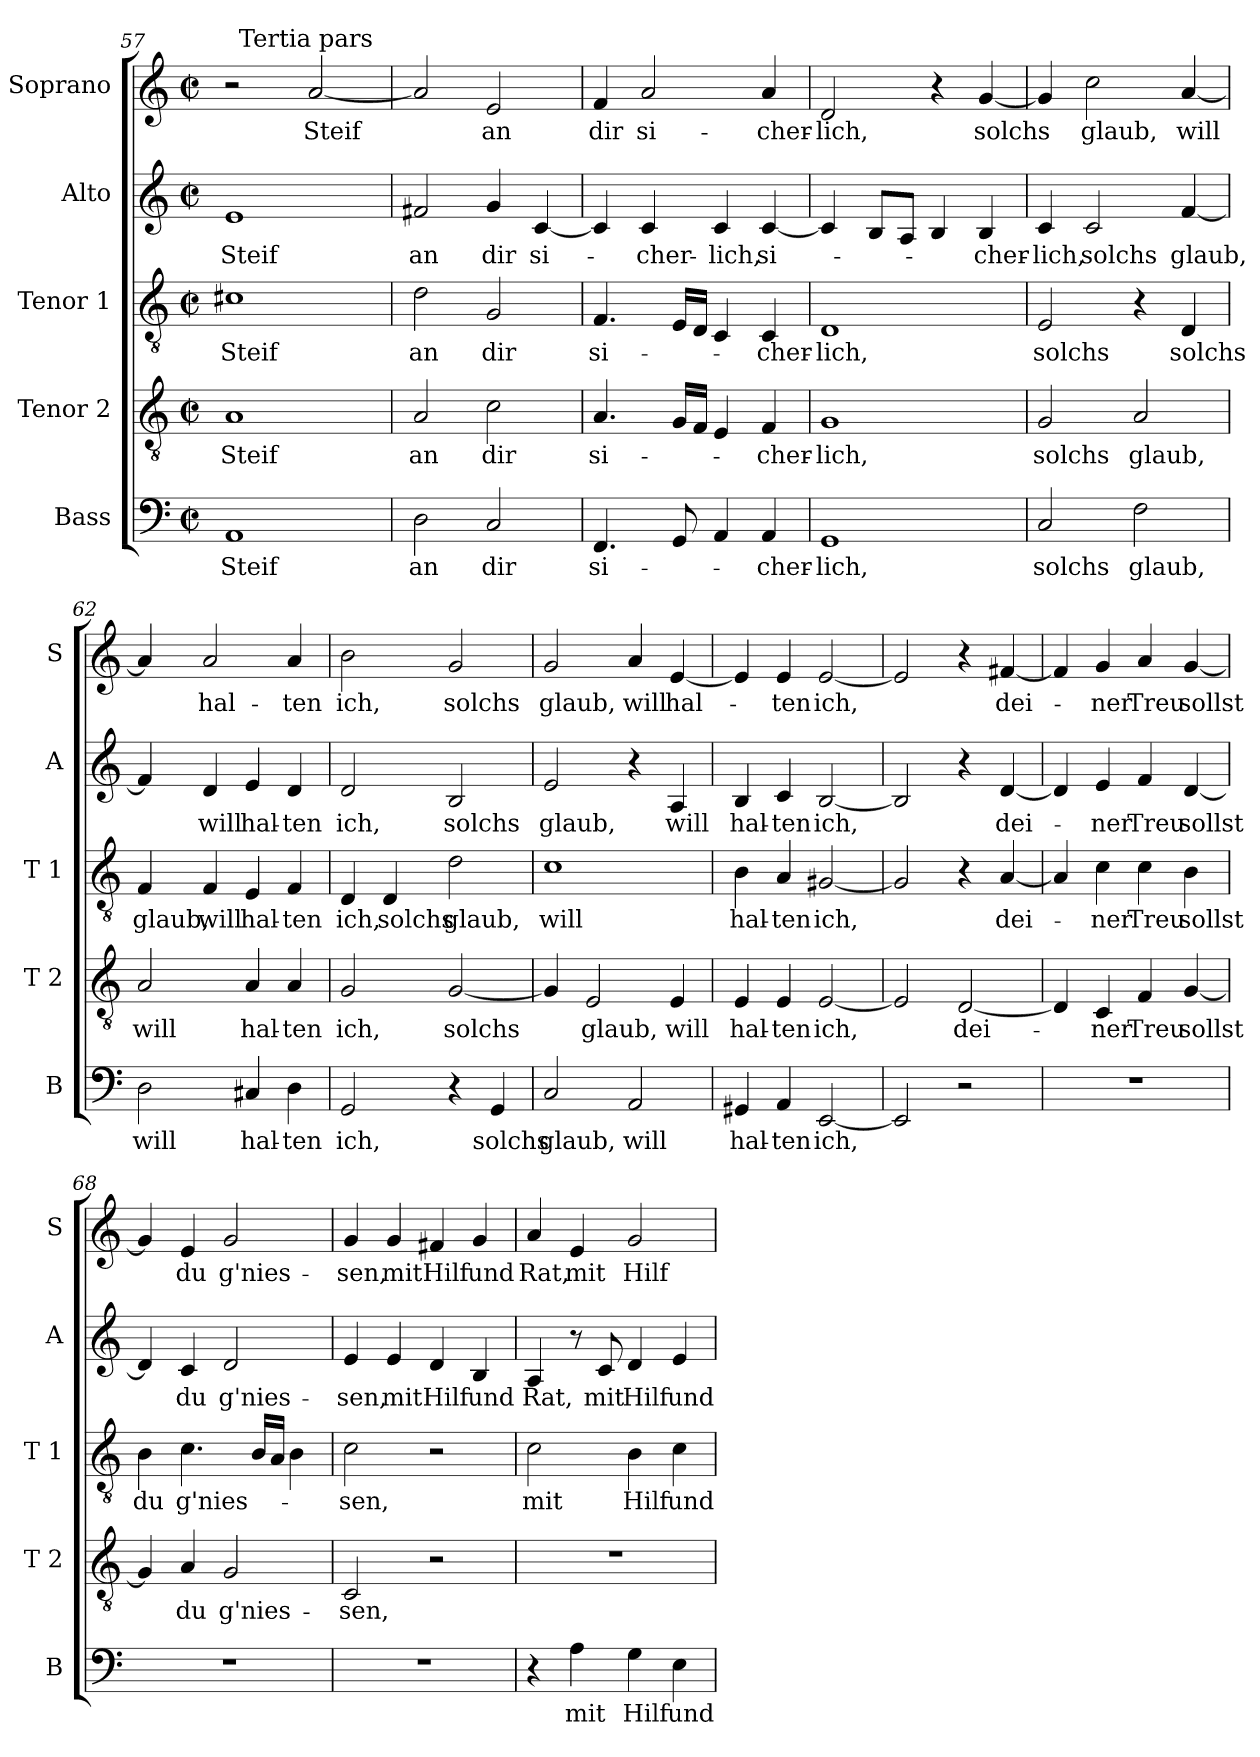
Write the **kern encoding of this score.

**kern	**text	**kern	**text	**kern	**text	**kern	**text	**kern	**text
*part5	*part5	*part4	*part4	*part3	*part3	*part2	*part2	*part1	*part1
*staff5	*staff5	*staff4	*staff4	*staff3	*staff3	*staff2	*staff2	*staff1	*staff1
*I"Bass	*	*I"Tenor 2	*	*I"Tenor 1	*	*I"Alto	*	*I"Soprano	*
*I'B	*	*I'T 2	*	*I'T 1	*	*I'A	*	*I'S	*
*clefF4	*	*clefGv2	*	*clefGv2	*	*clefG2	*	*clefG2	*
*k[]	*	*k[]	*	*k[]	*	*k[]	*	*k[]	*
*C:	*	*C:	*	*C:	*	*C:	*	*C:	*
*M2/2	*	*M2/2	*	*M2/2	*	*M2/2	*	*M2/2	*
*met(c|)	*	*met(c|)	*	*met(c|)	*	*met(c|)	*	*met(c|)	*
=57	=57	=57	=57	=57	=57	=57	=57	=57	=57
!	!LO:LY:b	!	!LO:LY:b	!	!LO:LY:b	!	!LO:LY:b	!	!
*	*	*	*	*	*	*	*	*^	*
1AA	Steif	1A	Steif	1c#X	Steif	1e	Steif	2r	32ryy	.
!	!	!	!	!	!	!	!	!	!LO:TX:a:t=Tertia pars	!
.	.	.	.	.	.	.	.	.	2ryy	.
!	!	!	!	!	!	!	!	!	!	!LO:LY:b
.	.	.	.	.	.	.	.	[2a/	.	Steif
.	.	.	.	.	.	.	.	.	4...ryy	.
=58	=58	=58	=58	=58	=58	=58	=58	=58	=58	=58
!	!LO:LY:b	!	!LO:LY:b	!	!LO:LY:b	!	!LO:LY:b	!	!	!
*	*	*	*	*	*	*	*	*v	*v	*
2D\	an	2A/	an	2d\	an	2f#X/	an	2a/]	.
!	!LO:LY:b	!	!LO:LY:b	!	!LO:LY:b	!	!LO:LY:b	!	!LO:LY:b
2C/	dir	2c\	dir	2G/	dir	4g/	dir	2e/	an
!	!	!	!	!	!	!	!LO:LY:b	!	!
.	.	.	.	.	.	[4c/	si-	.	.
=59	=59	=59	=59	=59	=59	=59	=59	=59	=59
!	!LO:LY:b	!	!LO:LY:b	!	!LO:LY:b	!	!	!	!LO:LY:b
4.FF/	si-	4.A/	si-	4.F/	si-	4c/]	.	4f/	dir
!	!	!	!	!	!	!	!LO:LY:b	!	!LO:LY:b
.	.	.	.	.	.	4c/	-cher-	2a/	si-
8GG/	.	16G/LL	.	16E/LL	.	.	.	.	.
.	.	16F/JJ	.	16D/JJ	.	.	.	.	.
!	!	!	!	!	!	!	!LO:LY:b	!	!
4AA/	.	4E/	.	4C/	.	4c/	-lich,	.	.
!	!LO:LY:b	!	!LO:LY:b	!	!LO:LY:b	!	!LO:LY:b	!	!LO:LY:b
4AA/	-cher-	4F/	-cher-	4C/	-cher-	[4c/	si-	4a/	-cher-
=60	=60	=60	=60	=60	=60	=60	=60	=60	=60
!	!LO:LY:b	!	!LO:LY:b	!	!LO:LY:b	!	!	!	!LO:LY:b
1GG	-lich,	1G	-lich,	1D	-lich,	4c/]	.	2d/	-lich,
.	.	.	.	.	.	8B/L	.	.	.
.	.	.	.	.	.	8A/J	.	.	.
.	.	.	.	.	.	4B/	.	4r	.
!	!	!	!	!	!	!	!LO:LY:b	!	!LO:LY:b
.	.	.	.	.	.	4B/	-cher-	[4g/	solchs
=61	=61	=61	=61	=61	=61	=61	=61	=61	=61
!	!LO:LY:b	!	!LO:LY:b	!	!LO:LY:b	!	!LO:LY:b	!	!
2C/	solchs	2G/	solchs	2E/	solchs	4c/	-lich,	4g/]	.
!	!	!	!	!	!	!	!LO:LY:b	!	!LO:LY:b
.	.	.	.	.	.	2c/	solchs	2cc\	glaub,
!	!LO:LY:b	!	!LO:LY:b	!	!	!	!	!	!
2F\	glaub,	2A/	glaub,	4r	.	.	.	.	.
!	!	!	!	!	!LO:LY:b	!	!LO:LY:b	!	!LO:LY:b
.	.	.	.	4D/	solchs	[4f/	glaub,	[4a/	will
!!LO:LB:g=z
=62	=62	=62	=62	=62	=62	=62	=62	=62	=62
!	!LO:LY:b	!	!LO:LY:b	!	!LO:LY:b	!	!	!	!
2D\	will	2A/	will	4F/	glaub,	4f/]	.	4a/]	.
!	!	!	!	!	!LO:LY:b	!	!LO:LY:b	!	!LO:LY:b
.	.	.	.	4F/	will	4d/	will	2a/	hal-
!	!LO:LY:b	!	!LO:LY:b	!	!LO:LY:b	!	!LO:LY:b	!	!
4C#X/	hal-	4A/	hal-	4E/	hal-	4e/	hal-	.	.
!	!LO:LY:b	!	!LO:LY:b	!	!LO:LY:b	!	!LO:LY:b	!	!LO:LY:b
4D\	-ten	4A/	-ten	4F/	-ten	4d/	-ten	4a/	-ten
=63	=63	=63	=63	=63	=63	=63	=63	=63	=63
!	!LO:LY:b	!	!LO:LY:b	!	!LO:LY:b	!	!LO:LY:b	!	!LO:LY:b
2GG/	ich,	2G/	ich,	4D/	ich,	2d/	ich,	2b\	ich,
!	!	!	!	!	!LO:LY:b	!	!	!	!
.	.	.	.	4D/	solchs	.	.	.	.
!	!	!	!LO:LY:b	!	!LO:LY:b	!	!LO:LY:b	!	!LO:LY:b
4r	.	[2G/	solchs	2d\	glaub,	2B/	solchs	2g/	solchs
!	!LO:LY:b	!	!	!	!	!	!	!	!
4GG/	solchs	.	.	.	.	.	.	.	.
=64	=64	=64	=64	=64	=64	=64	=64	=64	=64
!	!LO:LY:b	!	!	!	!LO:LY:b	!	!LO:LY:b	!	!LO:LY:b
2C/	glaub,	4G/]	.	1c	will	2e/	glaub,	2g/	glaub,
!	!	!	!LO:LY:b	!	!	!	!	!	!
.	.	2E/	glaub,	.	.	.	.	.	.
!	!LO:LY:b	!	!	!	!	!	!	!	!LO:LY:b
2AA/	will	.	.	.	.	4r	.	4a/	will
!	!	!	!LO:LY:b	!	!	!	!LO:LY:b	!	!LO:LY:b
.	.	4E/	will	.	.	4A/	will	[4e/	hal-
=65	=65	=65	=65	=65	=65	=65	=65	=65	=65
!	!LO:LY:b	!	!LO:LY:b	!	!LO:LY:b	!	!LO:LY:b	!	!
4GG#X/	hal-	4E/	hal-	4B\	hal-	4B/	hal-	4e/]	.
!	!LO:LY:b	!	!LO:LY:b	!	!LO:LY:b	!	!LO:LY:b	!	!LO:LY:b
4AA/	-ten	4E/	-ten	4A/	-ten	4c/	-ten	4e/	-ten
!	!LO:LY:b	!	!LO:LY:b	!	!LO:LY:b	!	!LO:LY:b	!	!LO:LY:b
[2EE/	ich,	[2E/	ich,	[2G#X/	ich,	[2B/	ich,	[2e/	ich,
=66	=66	=66	=66	=66	=66	=66	=66	=66	=66
2EE/]	.	2E/]	.	2G#/]	.	2B/]	.	2e/]	.
!	!	!	!LO:LY:b	!	!	!	!	!	!
2r	.	[2D/	dei-	4r	.	4r	.	4r	.
!	!	!	!	!	!LO:LY:b	!	!LO:LY:b	!	!LO:LY:b
.	.	.	.	[4A/	dei-	[4d/	dei-	[4f#X/	dei-
=67	=67	=67	=67	=67	=67	=67	=67	=67	=67
1r	.	4D/]	.	4A/]	.	4d/]	.	4f#/]	.
!	!	!	!LO:LY:b	!	!LO:LY:b	!	!LO:LY:b	!	!LO:LY:b
.	.	4C/	-ner	4c\	-ner	4e/	-ner	4g/	-ner
!	!	!	!LO:LY:b	!	!LO:LY:b	!	!LO:LY:b	!	!LO:LY:b
.	.	4F/	Treu	4c\	Treu	4f/	Treu	4a/	Treu
!	!	!	!LO:LY:b	!	!LO:LY:b	!	!LO:LY:b	!	!LO:LY:b
.	.	[4G/	sollst	4B\	sollst	[4d/	sollst	[4g/	sollst
!!LO:PB:g=z
=68	=68	=68	=68	=68	=68	=68	=68	=68	=68
!	!	!	!	!	!LO:LY:b	!	!	!	!
1r	.	4G/]	.	4B\	du	4d/]	.	4g/]	.
!	!	!	!LO:LY:b	!	!LO:LY:b	!	!LO:LY:b	!	!LO:LY:b
.	.	4A/	du	4.c\	g'nies-	4c/	du	4e/	du
!	!	!	!LO:LY:b	!	!	!	!LO:LY:b	!	!LO:LY:b
.	.	2G/	g'nies-	.	.	2d/	g'nies-	2g/	g'nies-
.	.	.	.	16B/LL	.	.	.	.	.
.	.	.	.	16A/JJ	.	.	.	.	.
.	.	.	.	4B\	.	.	.	.	.
=69	=69	=69	=69	=69	=69	=69	=69	=69	=69
!	!	!	!LO:LY:b	!	!LO:LY:b	!	!LO:LY:b	!	!LO:LY:b
1r	.	2C/	-sen,	2c\	-sen,	4e/	-sen,	4g/	-sen,
!	!	!	!	!	!	!	!LO:LY:b	!	!LO:LY:b
.	.	.	.	.	.	4e/	mit	4g/	mit
!	!	!	!	!	!	!	!LO:LY:b	!	!LO:LY:b
.	.	2r	.	2r	.	4d/	Hilf	4f#X/	Hilf
!	!	!	!	!	!	!	!LO:LY:b	!	!LO:LY:b
.	.	.	.	.	.	4B/	und	4g/	und
=70	=70	=70	=70	=70	=70	=70	=70	=70	=70
!	!	!	!	!	!LO:LY:b	!	!LO:LY:b	!	!LO:LY:b
4r	.	1r	.	2c\	mit	4A/	Rat,	4a/	Rat,
!	!LO:LY:b	!	!	!	!	!	!	!	!LO:LY:b
4A\	mit	.	.	.	.	8r	.	4e/	mit
!	!	!	!	!	!	!	!LO:LY:b	!	!
.	.	.	.	.	.	8c/	mit	.	.
!	!LO:LY:b	!	!	!	!LO:LY:b	!	!LO:LY:b	!	!LO:LY:b
4G\	Hilf	.	.	4B\	Hilf	4d/	Hilf	2g/	Hilf
!	!LO:LY:b	!	!	!	!LO:LY:b	!	!LO:LY:b	!	!
4E\	und	.	.	4c\	und	4e/	und	.	.
=	=	=	=	=	=	=	=	=	=
*-	*-	*-	*-	*-	*-	*-	*-	*-	*-
